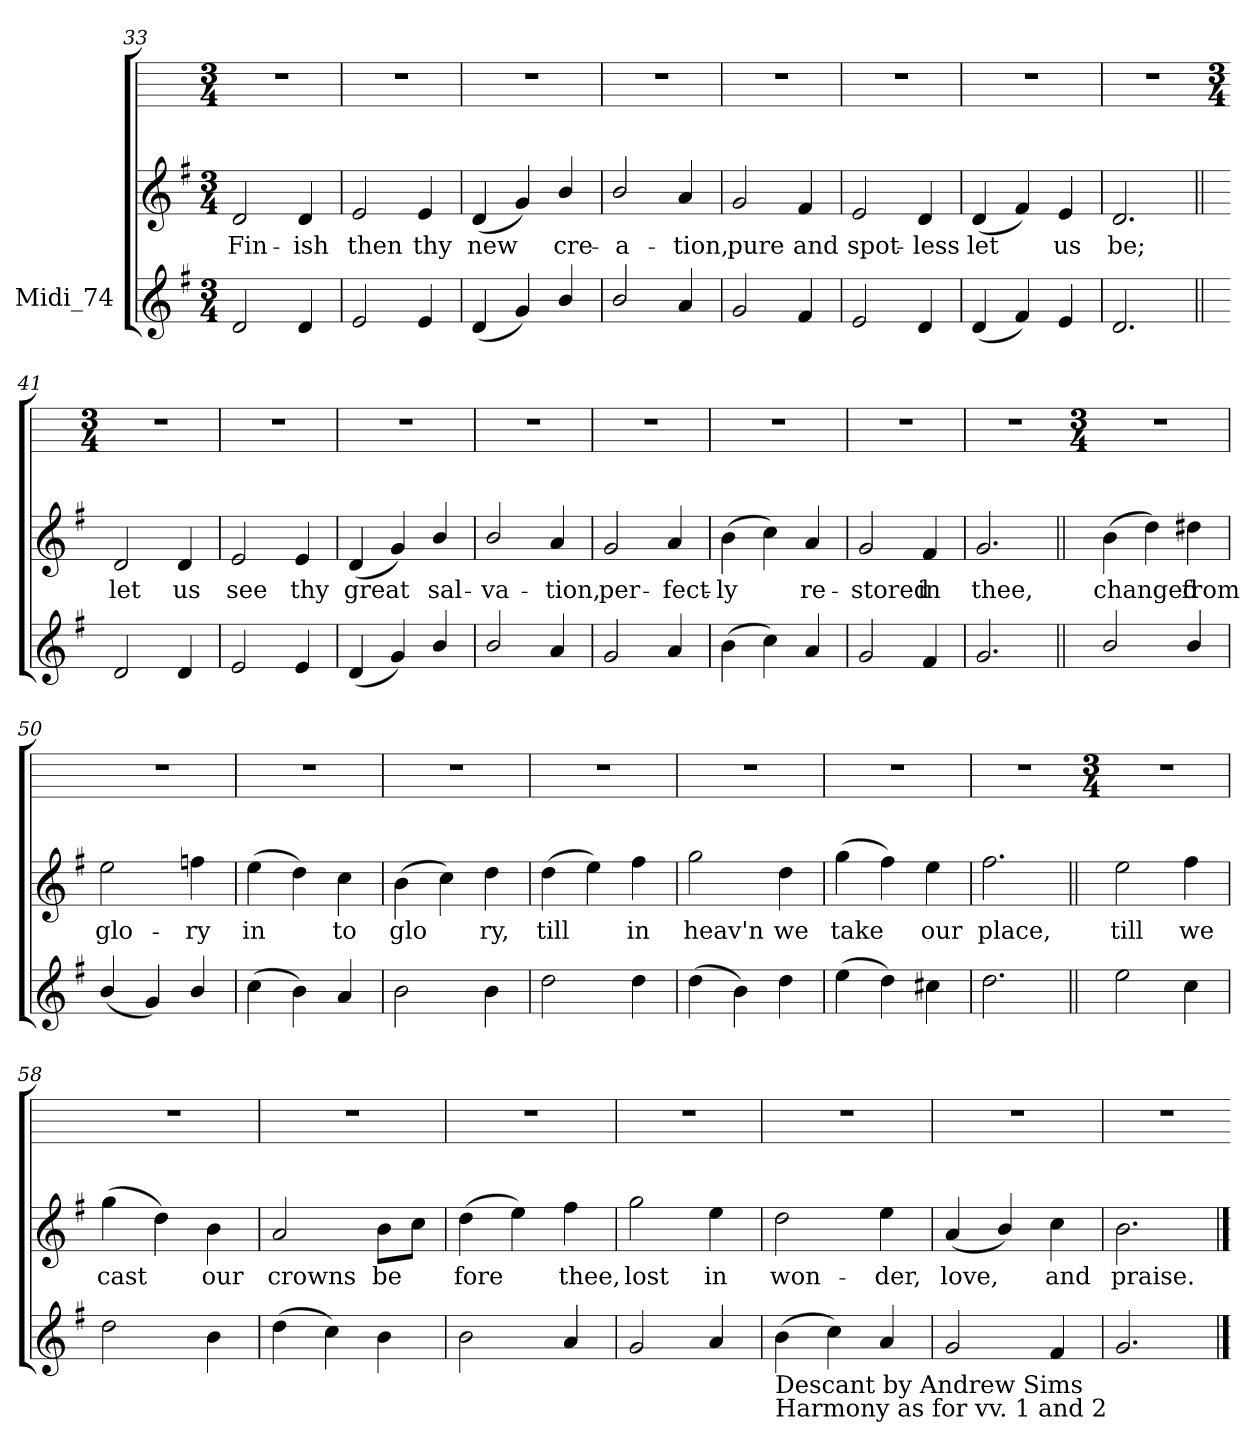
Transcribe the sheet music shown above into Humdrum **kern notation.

**kern	**kern	**text	**kern
*part3	*part2	*part2	*part1
*staff3	*staff2	*staff2	*staff1
*I"Midi_74	*	*	*
!!LO:LB:g=z
*clefG2	*clefG2	*	*
*k[f#]	*k[f#]	*	*
*G:	*G:	*	*
*M3/4	*M3/4	*	*M3/4
=33	=33	=33	=33
!	!	!LO:LY:b	!
2d	2d	Fin-	2.r
!	!	!LO:LY:b	!
4d	4d	-ish	.
=34	=34	=34	=34
!	!	!LO:LY:b	!
2e	2e	then	2.r
!	!	!LO:LY:b	!
4e	4e	thy	.
=35	=35	=35	=35
!	!	!LO:LY:b	!
(<4d	(<4d	new	2.r
4g)	4g)	.	.
!	!	!LO:LY:b	!
4b/	4b/	cre-	.
=36	=36	=36	=36
!	!	!LO:LY:b	!
2b/	2b/	-a-	2.r
!	!	!LO:LY:b	!
4a	4a	-tion,	.
=37	=37	=37	=37
!	!	!LO:LY:b	!
2g	2g	pure	2.r
!	!	!LO:LY:b	!
4f#	4f#	and	.
=38	=38	=38	=38
!	!	!LO:LY:b	!
2e	2e	spot-	2.r
!	!	!LO:LY:b	!
4d	4d	-less	.
=39	=39	=39	=39
!	!	!LO:LY:b	!
(<4d	(<4d	let	2.r
4f#)	4f#)	.	.
!	!	!LO:LY:b	!
4e	4e	us	.
=40	=40	=40	=40
!	!	!LO:LY:b	!
2.d	2.d	be;	2.r
!!LO:LB:g=z
=41||	=41||	=41	=41
*	*	*	*M3/4
!	!	!LO:LY:b	!
2d	2d	let	2.r
!	!	!LO:LY:b	!
4d	4d	us	.
=42	=42	=42	=42
!	!	!LO:LY:b	!
2e	2e	see	2.r
!	!	!LO:LY:b	!
4e	4e	thy	.
=43	=43	=43	=43
!	!	!LO:LY:b	!
(4d	(4d	great	2.r
4g)	4g)	.	.
!	!	!LO:LY:b	!
4b/	4b/	sal-	.
=44	=44	=44	=44
!	!	!LO:LY:b	!
2b/	2b/	-va-	2.r
!	!	!LO:LY:b	!
4a	4a	-tion,	.
=45	=45	=45	=45
!	!	!LO:LY:b	!
2g	2g	per-	2.r
!	!	!LO:LY:b	!
4a	4a	-fect-	.
=46	=46	=46	=46
!	!	!LO:LY:b	!
(>4b	(>4b	-ly	2.r
4cc)	4cc)	.	.
!	!	!LO:LY:b	!
4a	4a	re-	.
=47	=47	=47	=47
!	!	!LO:LY:b	!
2g	2g	-stored	2.r
!	!	!LO:LY:b	!
4f#	4f#	in	.
=48	=48	=48	=48
!	!	!LO:LY:b	!
2.g	2.g	thee,	2.r
!!LO:LB:g=z
=49||	=49||	=49	=49
*	*	*	*M3/4
!	!	!LO:LY:b	!
2b/	(>4b	changed	2.r
.	4dd)	.	.
!	!	!LO:LY:b	!
4b/	4dd#X	from	.
=50	=50	=50	=50
!	!	!LO:LY:b	!
(<4b/	2ee	glo-	2.r
4g/)	.	.	.
!	!	!LO:LY:b	!
4b/	4ffn	-ry	.
=51	=51	=51	=51
!	!	!LO:LY:b	!
(>4cc	(>4ee	in	2.r
4b)	4dd)	.	.
!	!	!LO:LY:b	!
4a	4cc	to	.
=52	=52	=52	=52
!	!	!LO:LY:b	!
2b	(>4b	glo	2.r
.	4cc)	.	.
!	!	!LO:LY:b	!
4b	4dd	ry,	.
=53	=53	=53	=53
!	!	!LO:LY:b	!
2dd	(>4dd	till	2.r
.	4ee)	.	.
!	!	!LO:LY:b	!
4dd	4ff#	in	.
=54	=54	=54	=54
!	!	!LO:LY:b	!
(>4dd	2gg	heav'n	2.r
4b)	.	.	.
!	!	!LO:LY:b	!
4dd	4dd	we	.
=55	=55	=55	=55
!	!	!LO:LY:b	!
(>4ee	(>4gg	take	2.r
4dd)	4ff#)	.	.
!	!	!LO:LY:b	!
4cc#X	4ee	our	.
=56	=56	=56	=56
!	!	!LO:LY:b	!
2.dd	2.ff#	place,	2.r
!!LO:LB:g=z
=57||	=57||	=57	=57
*	*	*	*M3/4
!	!	!LO:LY:b	!
2ee	2ee	till	2.r
!	!	!LO:LY:b	!
4cc	4ff#	we	.
=58	=58	=58	=58
!	!	!LO:LY:b	!
2dd	(>4gg	cast	2.r
.	4dd)	.	.
!	!	!LO:LY:b	!
4b	4b	our	.
=59	=59	=59	=59
!	!	!LO:LY:b	!
(>4dd	2a	crowns	2.r
4cc)	.	.	.
!	!	!LO:LY:b	!
4b	8bL	be	.
.	8ccJ	.	.
=60	=60	=60	=60
!	!	!LO:LY:b	!
2b	(>4dd	fore	2.r
.	4ee)	.	.
!	!	!LO:LY:b	!
4a	4ff#	thee,	.
=61	=61	=61	=61
!	!	!LO:LY:b	!
2g	2gg	lost	2.r
!	!	!LO:LY:b	!
4a	4ee	in	.
=62	=62	=62	=62
!LO:TX:b:t=Descant by Andrew Sims\nHarmony as for vv. 1 and 2	!	!	!
!	!	!LO:LY:b	!
(>4b	2dd	won-	2.r
4cc)	.	.	.
!	!	!LO:LY:b	!
4a	4ee	-der,	.
=63	=63	=63	=63
!	!	!LO:LY:b	!
2g	(<4a	love,	2.r
.	4b/)	.	.
!	!	!LO:LY:b	!
4f#	4cc	and	.
=64	=64	=64	=64
!	!	!LO:LY:b	!
2.g	2.b	praise.	2.r
==	==	=	=
*-	*-	*-	*-
